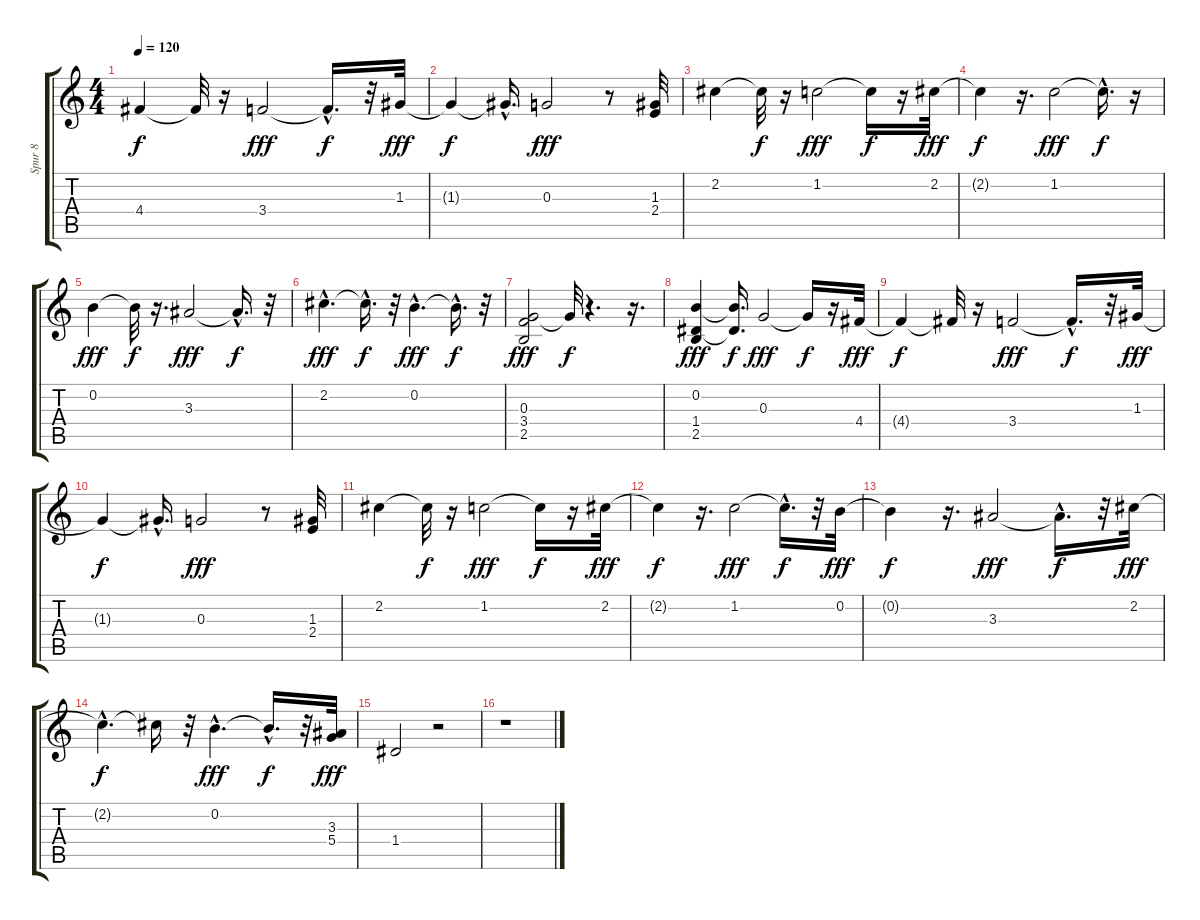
\track ("Spur 8" "Spur 8") {instrument acousticguitarnylon}
\staff {score tabs}
\tuning (E4 B3 G3 D3 A2 E2) {hide}
\ts (4 4)
\tempo 120
\clef g2
\ks c
4.4{t}.4{dy f} 4.4{t}.32 r.16 3.4.2{dy fff} 3.4{hac t}.16{d dy f} r.32 1.3.32{dy fff} |
1.3{t}.4{dy f} 1.3{hac t}.16{d} 0.3.2{dy fff} r.8 (1.3 2.4).32 |
2.2.4 2.2{t}.32{dy f} r.16 1.2.2{dy fff} 1.2{t}.16{dy f} r.16 2.2.32{dy fff} |
2.2{t}.4{dy f} r.16{d} 1.2.2{dy fff} 1.2{hac t}.16{d dy f} r.16 |
0.2.4{dy fff} 0.2{t}.32{dy f} r.16{d} 3.3.2{dy fff} 3.3{hac t}.16{d dy f} r.32 |
2.2{hac}.4{d dy fff} 2.2{hac t}.16{d dy f} r.32 0.2{hac}.4{d dy fff} 0.2{hac t}.16{d dy f} r.32 |
(0.3 3.4 2.5).2{dy fff} 0.3{t}.32{dy f} r.4{d} r.16{d} |
(0.2 1.4 2.5).4{dy fff} (0.2{t} 1.4{t}).16{d dy f} 0.3.2{dy fff} 0.3{t}.16{dy f} r.16 4.4.32{dy fff} |
4.4{t}.4{dy f} 4.4{t}.32 r.16 3.4.2{dy fff} 3.4{hac t}.16{d dy f} r.32 1.3.32{dy fff} |
1.3{t}.4{dy f} 1.3{hac t}.16{d} 0.3.2{dy fff} r.8 (1.3 2.4).32 |
2.2.4 2.2{t}.32{dy f} r.16 1.2.2{dy fff} 1.2{t}.16{dy f} r.16 2.2.32{dy fff} |
2.2{t}.4{dy f} r.16{d} 1.2.2{dy fff} 1.2{hac t}.16{d dy f} r.32 0.2.32{dy fff} |
0.2{t}.4{dy f} r.16{d} 3.3.2{dy fff} 3.3{hac t}.16{d dy f} r.32 2.2.32{dy fff} |
2.2{hac t}.4{d dy f} 2.2{t}.16 r.32 0.2{hac}.4{d dy fff} 0.2{hac t}.16{d dy f} r.32 (3.3 5.4).32{dy fff} |
1.4.2 r.2 |
r.1
